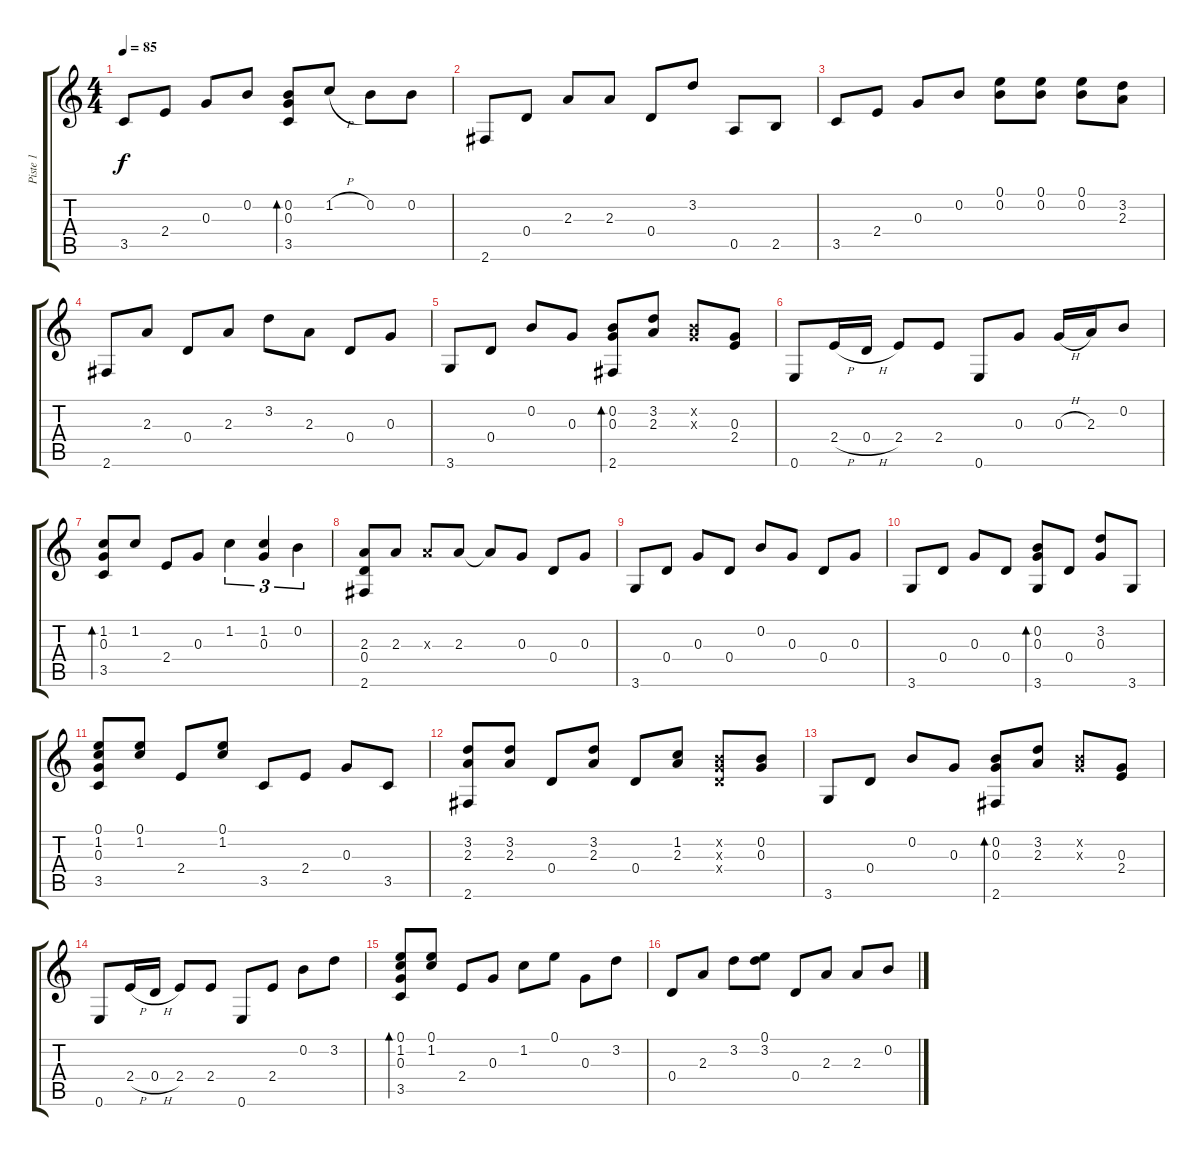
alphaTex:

\track ("Piste 1" "Piste 1") {instrument acousticguitarsteel}
\staff {score tabs}
\tuning (E4 B3 G3 D3 A2 E2) {hide}
\ts (4 4)
\tempo 85
\clef g2
\ks c
3.5.8{dy f} 2.4.8 0.3.8 0.2.8 (0.2 0.3 3.5).8{bd 240} 1.2{h}.8 0.2.8 0.2.8 |
2.6.8 0.4.8 2.3.8 2.3.8 0.4.8 3.2.8 0.5.8 2.5.8 |
3.5.8 2.4.8 0.3.8 0.2.8 (0.1 0.2).8 (0.1 0.2).8 (0.1 0.2).8 (3.2 2.3).8 |
2.6.8 2.3.8 0.4.8 2.3.8 3.2.8 2.3.8 0.4.8 0.3.8 |
3.6.8 0.4.8 0.2.8 0.3.8 (0.2 0.3 2.6).8{bd 240} (3.2 2.3).8 (0.2{x} 0.3{x}).8 (0.3 2.4).8 |
0.6.8 2.4{h}.16 0.4{h}.16 2.4.8 2.4.8 0.6.8 0.3.8 0.3{h}.16 2.3.16 0.2.8 |
(1.2 0.3 3.5).8{bd 240} 1.2.8 2.4.8 0.3.8 1.2.4{tu (3 2)} (1.2 0.3).4{tu (3 2)} 0.2.4{tu (3 2)} |
(2.3 0.4 2.6).8 2.3.8 2.3{x}.8 2.3.8 2.3{t}.8 0.3.8 0.4.8 0.3.8 |
3.6.8 0.4.8 0.3.8 0.4.8 0.2.8 0.3.8 0.4.8 0.3.8 |
3.6.8 0.4.8 0.3.8 0.4.8 (0.2 0.3 3.6).8{bd 240} 0.4.8 (3.2 0.3).8 3.6.8 |
(0.1 1.2 0.3 3.5).8 (0.1 1.2).8 2.4.8 (0.1 1.2).8 3.5.8 2.4.8 0.3.8 3.5.8 |
(3.2 2.3 2.6).8 (3.2 2.3).8 0.4.8 (3.2 2.3).8 0.4.8 (1.2 2.3).8 (0.2{x} 0.3{x} 0.4{x}).8 (0.2 0.3).8 |
3.6.8 0.4.8 0.2.8 0.3.8 (0.2 0.3 2.6).8{bd 240} (3.2 2.3).8 (0.2{x} 0.3{x}).8 (0.3 2.4).8 |
0.6.8 2.4{h}.16 0.4{h}.16 2.4.8 2.4.8 0.6.8 2.4.8 0.2.8 3.2.8 |
(0.1 1.2 0.3 3.5).8{bd 240} (0.1 1.2).8 2.4.8 0.3.8 1.2.8 0.1.8 0.3.8 3.2.8 |
0.4.8 2.3.8 3.2.8 (0.1 3.2).8 0.4.8 2.3.8 2.3.8 0.2.8
